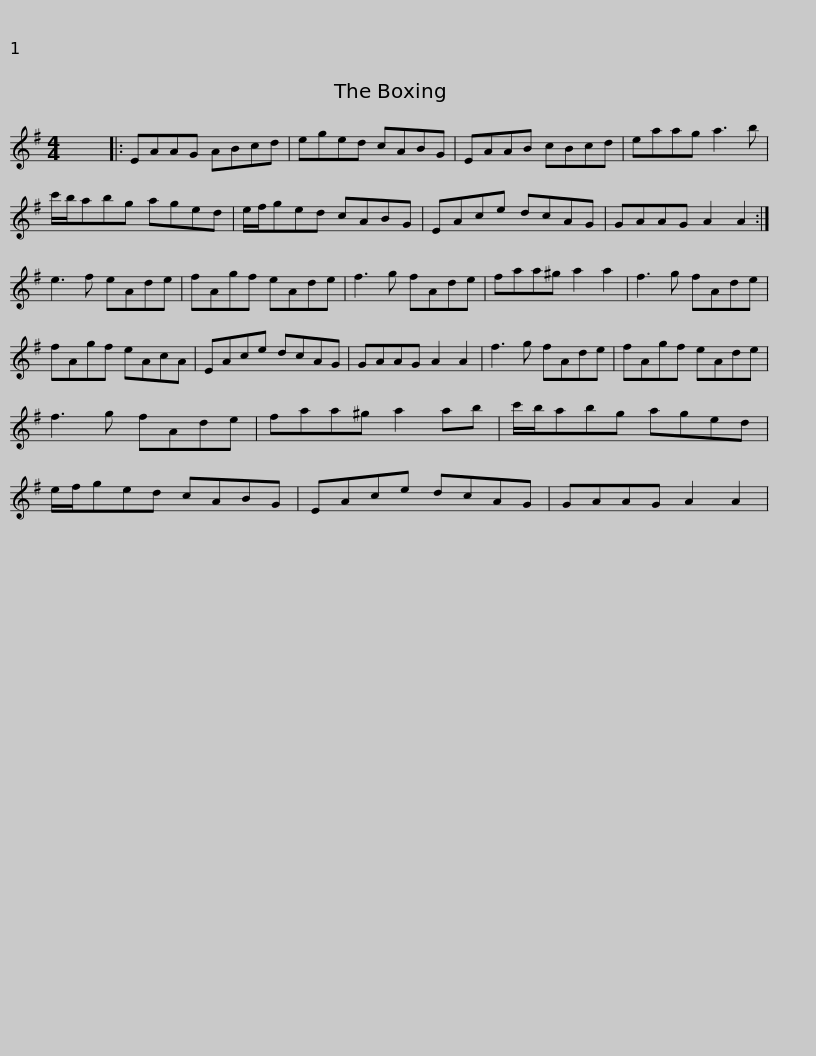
X:1
L:1/8
M:4/4
I:linebreak $
K:G
V:1 treble
V:1
 x8 |: EAAG ABcd | eged cABG | EAAB cBcd | eaag a3 b | %5
 c'/b/abg aged |$ e/f/ged cABG | EAce dcAG | GAAG A2 A2 :| e3 f eAde | %10
 fAgf eAde | f3 g fAde |$ faa^g a2 a2 | f3 g fAde | fAgf eAcA | %15
 EAce dcAG | GAAG A2 A2 | f3 g fAde |$ fAgf eAde | f3 g fAde | %20
 faa^g a2 ab | c'/b/abg aged | e/f/ged cABG |$ EAce dcAG | GAAG A2 A2 | %25
